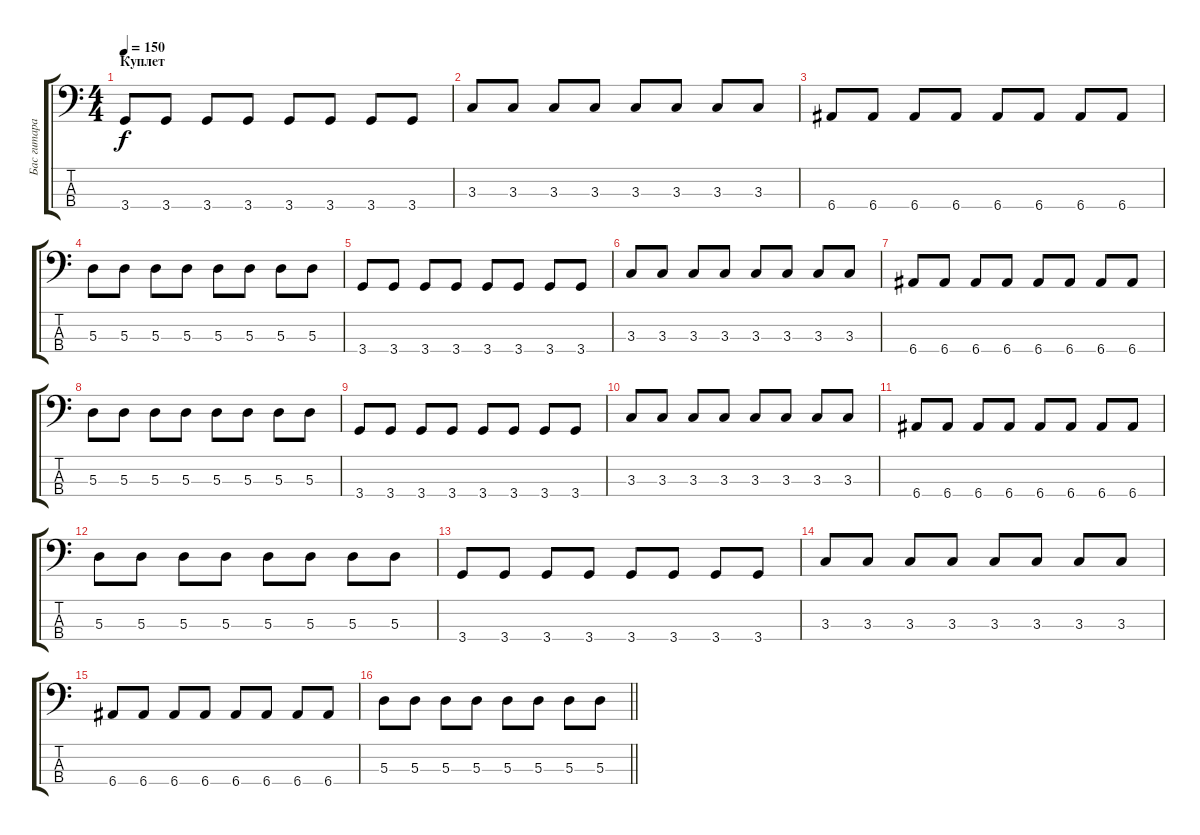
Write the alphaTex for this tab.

\track ("Бас гитара" "Бас гитара") {instrument electricbassfinger}
\staff {score tabs}
\tuning (G2 D2 A1 E1) {hide}
\ts (4 4)
\section ("" "Куплет ")
\tempo 150
\clef f4
\ks c
3.4.8{dy f} 3.4.8 3.4.8 3.4.8 3.4.8 3.4.8 3.4.8 3.4.8 |
3.3.8 3.3.8 3.3.8 3.3.8 3.3.8 3.3.8 3.3.8 3.3.8 |
6.4.8 6.4.8 6.4.8 6.4.8 6.4.8 6.4.8 6.4.8 6.4.8 |
5.3.8 5.3.8 5.3.8 5.3.8 5.3.8 5.3.8 5.3.8 5.3.8 |
3.4.8 3.4.8 3.4.8 3.4.8 3.4.8 3.4.8 3.4.8 3.4.8 |
3.3.8 3.3.8 3.3.8 3.3.8 3.3.8 3.3.8 3.3.8 3.3.8 |
6.4.8 6.4.8 6.4.8 6.4.8 6.4.8 6.4.8 6.4.8 6.4.8 |
5.3.8 5.3.8 5.3.8 5.3.8 5.3.8 5.3.8 5.3.8 5.3.8 |
3.4.8 3.4.8 3.4.8 3.4.8 3.4.8 3.4.8 3.4.8 3.4.8 |
3.3.8 3.3.8 3.3.8 3.3.8 3.3.8 3.3.8 3.3.8 3.3.8 |
6.4.8 6.4.8 6.4.8 6.4.8 6.4.8 6.4.8 6.4.8 6.4.8 |
5.3.8 5.3.8 5.3.8 5.3.8 5.3.8 5.3.8 5.3.8 5.3.8 |
3.4.8 3.4.8 3.4.8 3.4.8 3.4.8 3.4.8 3.4.8 3.4.8 |
3.3.8 3.3.8 3.3.8 3.3.8 3.3.8 3.3.8 3.3.8 3.3.8 |
6.4.8 6.4.8 6.4.8 6.4.8 6.4.8 6.4.8 6.4.8 6.4.8 |
\barLineRight lightlight
5.3.8 5.3.8 5.3.8 5.3.8 5.3.8 5.3.8 5.3.8 5.3.8
